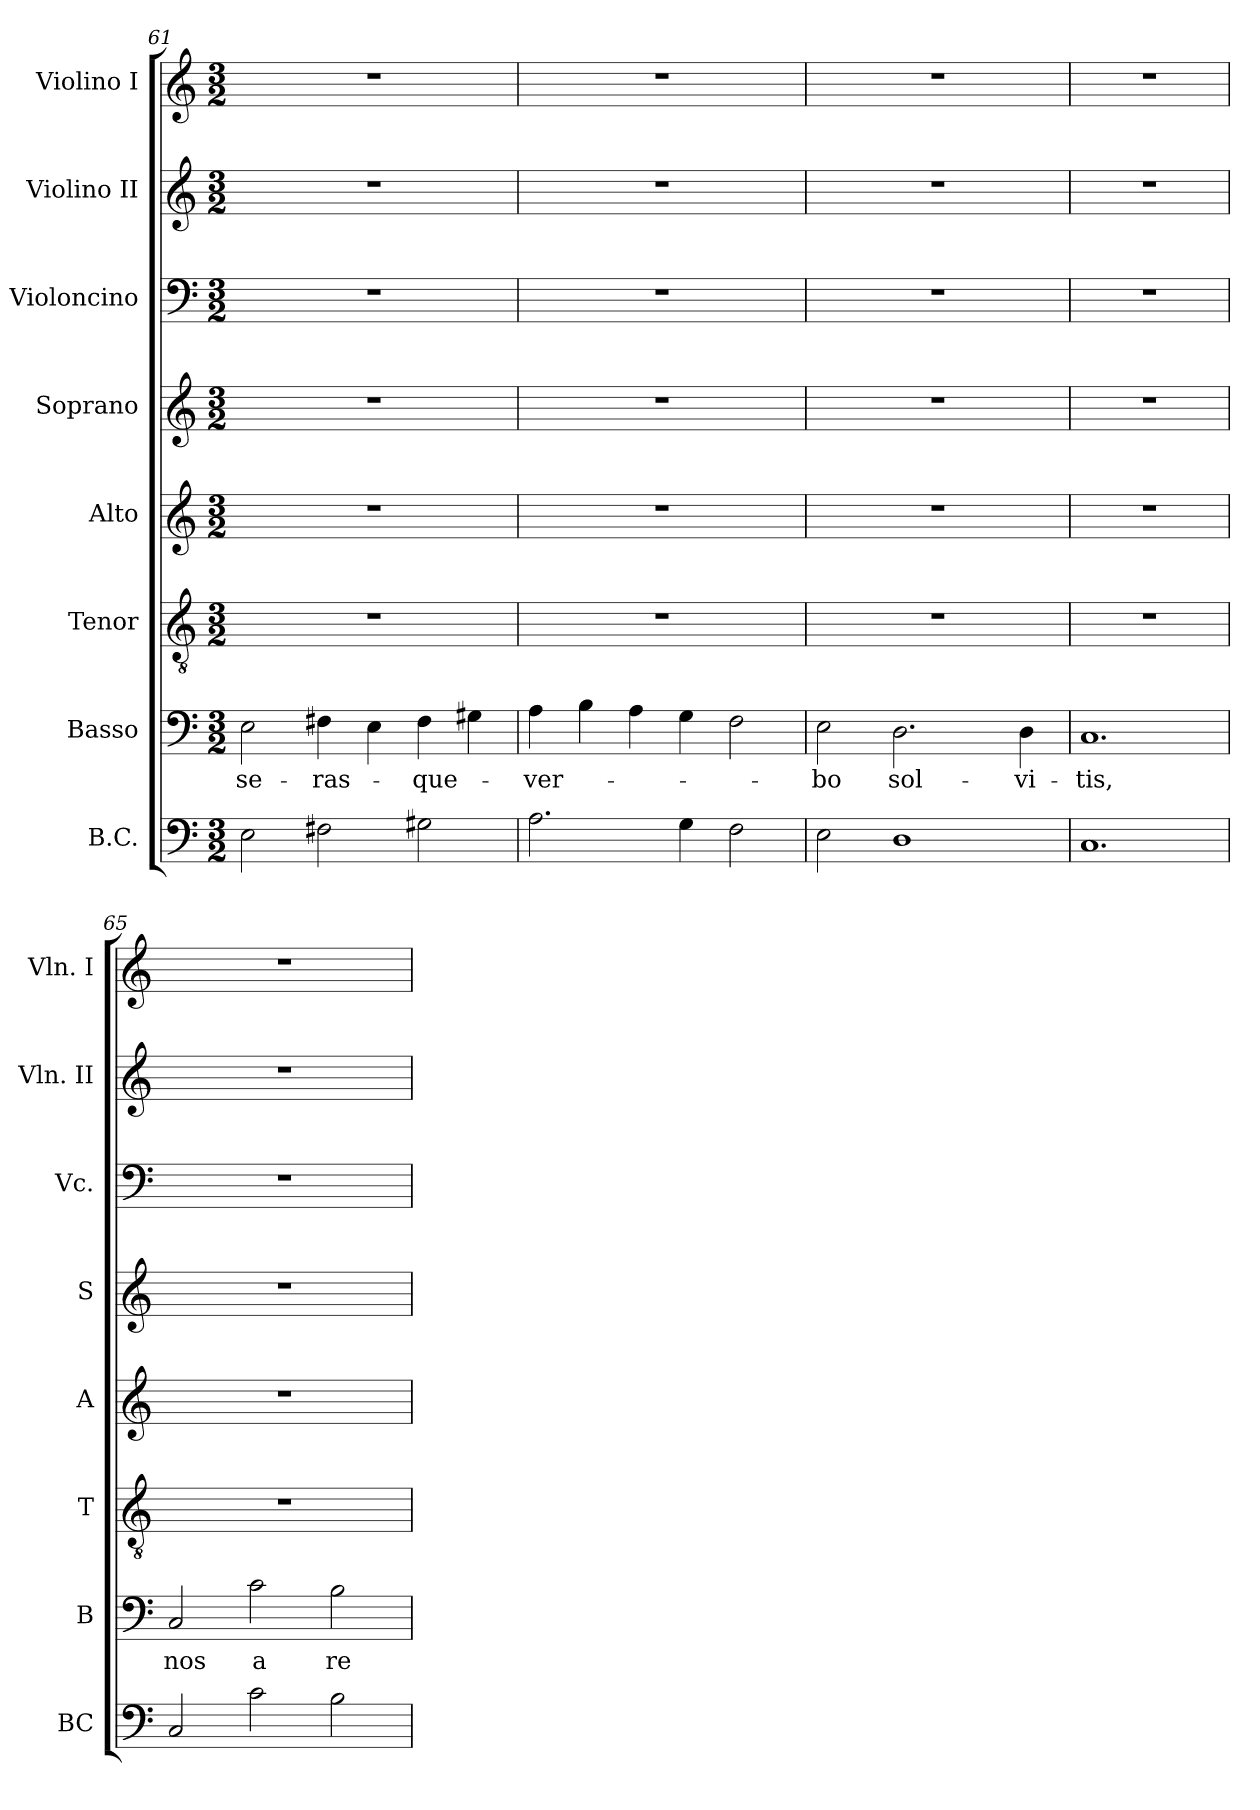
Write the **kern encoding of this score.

**kern	**kern	**text	**kern	**kern	**kern	**kern	**kern	**kern
*part8	*part7	*part7	*part6	*part5	*part4	*part3	*part2	*part1
*staff8	*staff7	*staff7	*staff6	*staff5	*staff4	*staff3	*staff2	*staff1
*I"B.C.	*I"Basso	*	*I"Tenor	*I"Alto	*I"Soprano	*I"Violoncino	*I"Violino II	*I"Violino I
*I'BC	*I'B	*	*I'T	*I'A	*I'S	*I'Vc.	*I'Vln. II	*I'Vln. I
*clefF4	*clefF4	*	*clefGv2	*clefG2	*clefG2	*clefF4	*clefG2	*clefG2
*k[]	*k[]	*	*k[]	*k[]	*k[]	*k[]	*k[]	*k[]
*C:	*C:	*	*C:	*C:	*C:	*C:	*C:	*C:
*M3/2	*M3/2	*	*M3/2	*M3/2	*M3/2	*M3/2	*M3/2	*M3/2
=61	=61	=61	=61	=61	=61	=61	=61	=61
!	!	!LO:LY:b	!	!	!	!	!	!
2E\	2E\	se-	1.r	1.r	1.r	1.r	1.r	1.r
!	!	!LO:LY:b	!	!	!	!	!	!
2F#X\	4F#X\	-ras-	.	.	.	.	.	.
.	4E\	.	.	.	.	.	.	.
!	!	!LO:LY:b	!	!	!	!	!	!
2G#X\	4F#\	-que-	.	.	.	.	.	.
.	4G#X\	.	.	.	.	.	.	.
=62	=62	=62	=62	=62	=62	=62	=62	=62
!	!	!LO:LY:b	!	!	!	!	!	!
2.A\	4A\	-ver-	1.r	1.r	1.r	1.r	1.r	1.r
.	4B\	.	.	.	.	.	.	.
.	4A\	.	.	.	.	.	.	.
4G\	4G\	.	.	.	.	.	.	.
2F\	2F\	.	.	.	.	.	.	.
=63	=63	=63	=63	=63	=63	=63	=63	=63
*^	*	*	*	*	*	*	*	*
!	!	!	!LO:LY:b	!	!	!	!	!	!
2E\	2ryy	2E\	-bo	1.r	1.r	1.r	1.r	1.r	1.r
!	!	!	!LO:LY:b	!	!	!	!	!	!
1D	2ryy	2.D\	sol-	.	.	.	.	.	.
.	4ryy	.	.	.	.	.	.	.	.
!	!	!	!LO:LY:b	!	!	!	!	!	!
.	4ryy	4D\	-vi-	.	.	.	.	.	.
=64	=64	=64	=64	=64	=64	=64	=64	=64	=64
!	!	!	!LO:LY:b	!	!	!	!	!	!
*v	*v	*	*	*	*	*	*	*	*
1.C	1.C	-tis,	1.r	1.r	1.r	1.r	1.r	1.r
!!LO:LB:g=z
=65	=65	=65	=65	=65	=65	=65	=65	=65
!	!	!LO:LY:b	!	!	!	!	!	!
2C/	2C/	nos	1.r	1.r	1.r	1.r	1.r	1.r
!	!	!LO:LY:b	!	!	!	!	!	!
2c\	2c\	a	.	.	.	.	.	.
!	!	!LO:LY:b	!	!	!	!	!	!
2B\	2B\	re-	.	.	.	.	.	.
=	=	=	=	=	=	=	=	=
*-	*-	*-	*-	*-	*-	*-	*-	*-
